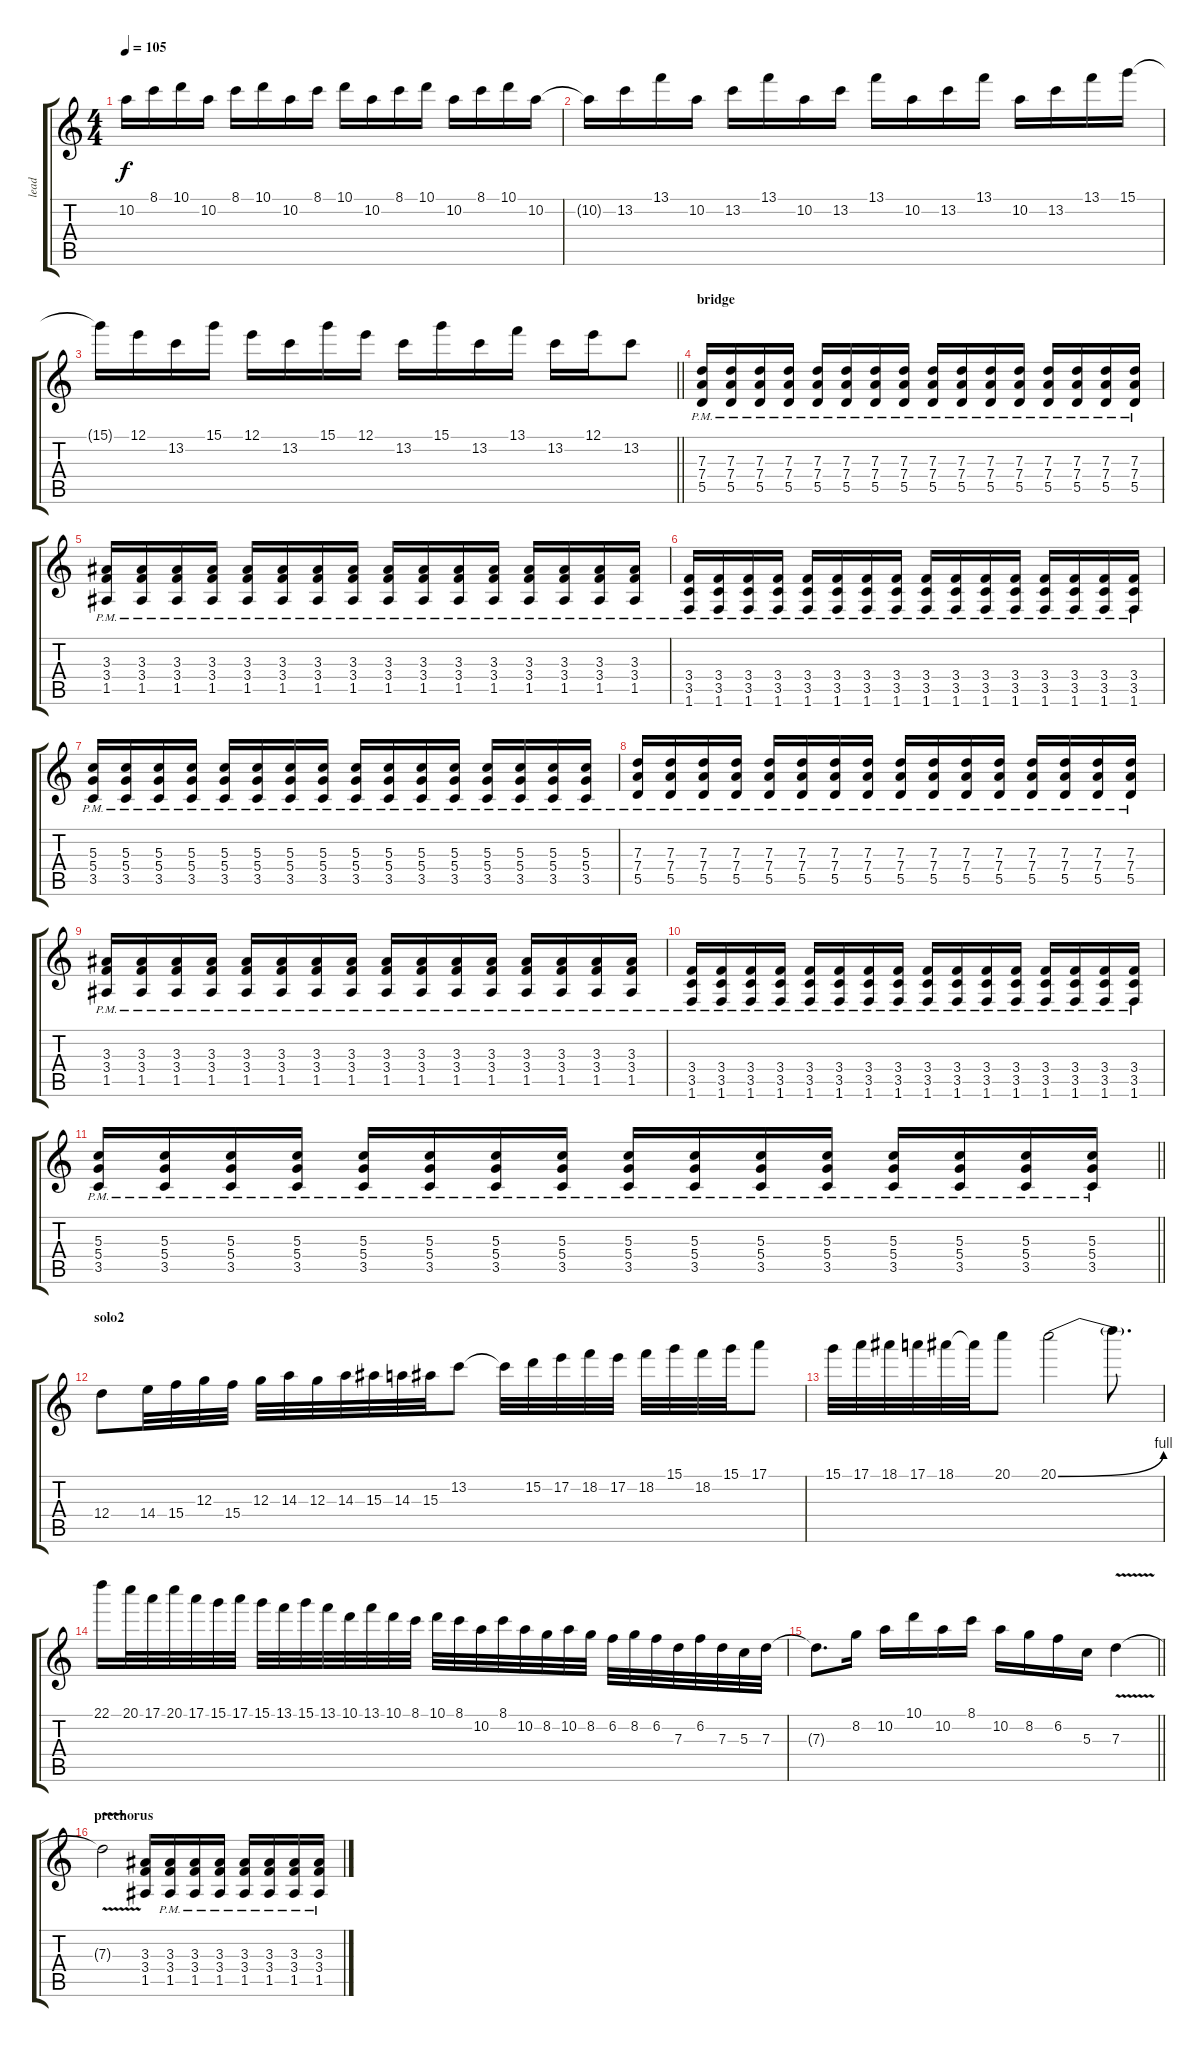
\track ("lead " "lead ") {instrument distortionguitar}
\staff {score tabs}
\tuning (E4 B3 G3 D3 A2 E2) {hide}
\ts (4 4)
\tempo 105
\clef g2
\ks c
10.2{t}.16{dy f} 8.1.16 10.1.16 10.2.16 8.1.16 10.1.16 10.2.16 8.1.16 10.1.16 10.2.16 8.1.16 10.1.16 10.2.16 8.1.16 10.1.16 10.2.16 |
10.2{t}.16 13.2.16 13.1.16 10.2.16 13.2.16 13.1.16 10.2.16 13.2.16 13.1.16 10.2.16 13.2.16 13.1.16 10.2.16 13.2.16 13.1.16 15.1.16 |
\barLineRight lightlight
15.1{t}.16 12.1.16 13.2.16 15.1.16 12.1.16 13.2.16 15.1.16 12.1.16 13.2.16 15.1.16 13.2.16 13.1.16 13.2.16 12.1.16 13.2.8 |
\section ("" "bridge")
(7.3{pm} 7.4{pm} 5.5{pm}).16 (7.3{pm} 7.4{pm} 5.5{pm}).16 (7.3{pm} 7.4{pm} 5.5{pm}).16 (7.3{pm} 7.4{pm} 5.5{pm}).16 (7.3{pm} 7.4{pm} 5.5{pm}).16 (7.3{pm} 7.4{pm} 5.5{pm}).16 (7.3{pm} 7.4{pm} 5.5{pm}).16 (7.3{pm} 7.4{pm} 5.5{pm}).16 (7.3{pm} 7.4{pm} 5.5{pm}).16 (7.3{pm} 7.4{pm} 5.5{pm}).16 (7.3{pm} 7.4{pm} 5.5{pm}).16 (7.3{pm} 7.4{pm} 5.5{pm}).16 (7.3{pm} 7.4{pm} 5.5{pm}).16 (7.3{pm} 7.4{pm} 5.5{pm}).16 (7.3{pm} 7.4{pm} 5.5{pm}).16 (7.3{pm} 7.4{pm} 5.5{pm}).16 |
(3.3{pm} 3.4{pm} 1.5{pm}).16 (3.3{pm} 3.4{pm} 1.5{pm}).16 (3.3{pm} 3.4{pm} 1.5{pm}).16 (3.3{pm} 3.4{pm} 1.5{pm}).16 (3.3{pm} 3.4{pm} 1.5{pm}).16 (3.3{pm} 3.4{pm} 1.5{pm}).16 (3.3{pm} 3.4{pm} 1.5{pm}).16 (3.3{pm} 3.4{pm} 1.5{pm}).16 (3.3{pm} 3.4{pm} 1.5{pm}).16 (3.3{pm} 3.4{pm} 1.5{pm}).16 (3.3{pm} 3.4{pm} 1.5{pm}).16 (3.3{pm} 3.4{pm} 1.5{pm}).16 (3.3{pm} 3.4{pm} 1.5{pm}).16 (3.3{pm} 3.4{pm} 1.5{pm}).16 (3.3{pm} 3.4{pm} 1.5{pm}).16 (3.3{pm} 3.4{pm} 1.5{pm}).16 |
(3.4{pm} 3.5{pm} 1.6{pm}).16 (3.4{pm} 3.5{pm} 1.6{pm}).16 (3.4{pm} 3.5{pm} 1.6{pm}).16 (3.4{pm} 3.5{pm} 1.6{pm}).16 (3.4{pm} 3.5{pm} 1.6{pm}).16 (3.4{pm} 3.5{pm} 1.6{pm}).16 (3.4{pm} 3.5{pm} 1.6{pm}).16 (3.4{pm} 3.5{pm} 1.6{pm}).16 (3.4{pm} 3.5{pm} 1.6{pm}).16 (3.4{pm} 3.5{pm} 1.6{pm}).16 (3.4{pm} 3.5{pm} 1.6{pm}).16 (3.4{pm} 3.5{pm} 1.6{pm}).16 (3.4{pm} 3.5{pm} 1.6{pm}).16 (3.4{pm} 3.5{pm} 1.6{pm}).16 (3.4{pm} 3.5{pm} 1.6{pm}).16 (3.4{pm} 3.5{pm} 1.6{pm}).16 |
(5.3{pm} 5.4{pm} 3.5{pm}).16 (5.3{pm} 5.4{pm} 3.5{pm}).16 (5.3{pm} 5.4{pm} 3.5{pm}).16 (5.3{pm} 5.4{pm} 3.5{pm}).16 (5.3{pm} 5.4{pm} 3.5{pm}).16 (5.3{pm} 5.4{pm} 3.5{pm}).16 (5.3{pm} 5.4{pm} 3.5{pm}).16 (5.3{pm} 5.4{pm} 3.5{pm}).16 (5.3{pm} 5.4{pm} 3.5{pm}).16 (5.3{pm} 5.4{pm} 3.5{pm}).16 (5.3{pm} 5.4{pm} 3.5{pm}).16 (5.3{pm} 5.4{pm} 3.5{pm}).16 (5.3{pm} 5.4{pm} 3.5{pm}).16 (5.3{pm} 5.4{pm} 3.5{pm}).16 (5.3{pm} 5.4{pm} 3.5{pm}).16 (5.3{pm} 5.4{pm} 3.5{pm}).16 |
(7.3{pm} 7.4{pm} 5.5{pm}).16 (7.3{pm} 7.4{pm} 5.5{pm}).16 (7.3{pm} 7.4{pm} 5.5{pm}).16 (7.3{pm} 7.4{pm} 5.5{pm}).16 (7.3{pm} 7.4{pm} 5.5{pm}).16 (7.3{pm} 7.4{pm} 5.5{pm}).16 (7.3{pm} 7.4{pm} 5.5{pm}).16 (7.3{pm} 7.4{pm} 5.5{pm}).16 (7.3{pm} 7.4{pm} 5.5{pm}).16 (7.3{pm} 7.4{pm} 5.5{pm}).16 (7.3{pm} 7.4{pm} 5.5{pm}).16 (7.3{pm} 7.4{pm} 5.5{pm}).16 (7.3{pm} 7.4{pm} 5.5{pm}).16 (7.3{pm} 7.4{pm} 5.5{pm}).16 (7.3{pm} 7.4{pm} 5.5{pm}).16 (7.3{pm} 7.4{pm} 5.5{pm}).16 |
(3.3{pm} 3.4{pm} 1.5{pm}).16 (3.3{pm} 3.4{pm} 1.5{pm}).16 (3.3{pm} 3.4{pm} 1.5{pm}).16 (3.3{pm} 3.4{pm} 1.5{pm}).16 (3.3{pm} 3.4{pm} 1.5{pm}).16 (3.3{pm} 3.4{pm} 1.5{pm}).16 (3.3{pm} 3.4{pm} 1.5{pm}).16 (3.3{pm} 3.4{pm} 1.5{pm}).16 (3.3{pm} 3.4{pm} 1.5{pm}).16 (3.3{pm} 3.4{pm} 1.5{pm}).16 (3.3{pm} 3.4{pm} 1.5{pm}).16 (3.3{pm} 3.4{pm} 1.5{pm}).16 (3.3{pm} 3.4{pm} 1.5{pm}).16 (3.3{pm} 3.4{pm} 1.5{pm}).16 (3.3{pm} 3.4{pm} 1.5{pm}).16 (3.3{pm} 3.4{pm} 1.5{pm}).16 |
(3.4{pm} 3.5{pm} 1.6{pm}).16 (3.4{pm} 3.5{pm} 1.6{pm}).16 (3.4{pm} 3.5{pm} 1.6{pm}).16 (3.4{pm} 3.5{pm} 1.6{pm}).16 (3.4{pm} 3.5{pm} 1.6{pm}).16 (3.4{pm} 3.5{pm} 1.6{pm}).16 (3.4{pm} 3.5{pm} 1.6{pm}).16 (3.4{pm} 3.5{pm} 1.6{pm}).16 (3.4{pm} 3.5{pm} 1.6{pm}).16 (3.4{pm} 3.5{pm} 1.6{pm}).16 (3.4{pm} 3.5{pm} 1.6{pm}).16 (3.4{pm} 3.5{pm} 1.6{pm}).16 (3.4{pm} 3.5{pm} 1.6{pm}).16 (3.4{pm} 3.5{pm} 1.6{pm}).16 (3.4{pm} 3.5{pm} 1.6{pm}).16 (3.4{pm} 3.5{pm} 1.6{pm}).16 |
\barLineRight lightlight
(5.3{pm} 5.4{pm} 3.5{pm}).16 (5.3{pm} 5.4{pm} 3.5{pm}).16 (5.3{pm} 5.4{pm} 3.5{pm}).16 (5.3{pm} 5.4{pm} 3.5{pm}).16 (5.3{pm} 5.4{pm} 3.5{pm}).16 (5.3{pm} 5.4{pm} 3.5{pm}).16 (5.3{pm} 5.4{pm} 3.5{pm}).16 (5.3{pm} 5.4{pm} 3.5{pm}).16 (5.3{pm} 5.4{pm} 3.5{pm}).16 (5.3{pm} 5.4{pm} 3.5{pm}).16 (5.3{pm} 5.4{pm} 3.5{pm}).16 (5.3{pm} 5.4{pm} 3.5{pm}).16 (5.3{pm} 5.4{pm} 3.5{pm}).16 (5.3{pm} 5.4{pm} 3.5{pm}).16 (5.3{pm} 5.4{pm} 3.5{pm}).16 (5.3{pm} 5.4{pm} 3.5{pm}).16 |
\section ("" "solo2")
12.4.8 14.4.32 15.4.32 12.3.32 15.4.32 12.3.32 14.3.32 12.3.32 14.3.32 15.3.32 14.3.32 15.3.32 13.2.8 13.2{t}.32 15.2.32 17.2.32 18.2.32 17.2.32 18.2.32 15.1.32 18.2.32 15.1.32 17.1.8 |
15.1.32 17.1.32 18.1.32 17.1.32 18.1.32 18.1{t}.32 20.1.8 20.1{be (bend 0 0 60 4)}.2 20.1{t}.8{d} |
22.1.16 20.1.32 17.1.32 20.1.32 17.1.32 15.1.32 17.1.32 15.1.32 13.1.32 15.1.32 13.1.32 10.1.32 13.1.32 10.1.32 8.1.32 10.1.32 8.1.32 10.2.32 8.1.32 10.2.32 8.2.32 10.2.32 8.2.32 6.2.32 8.2.32 6.2.32 7.3.32 6.2.32 7.3.32 5.3.32 7.3.32 |
\barLineRight lightlight
7.3{t}.8{d} 8.2.16 10.2.16 10.1.16 10.2.16 8.1.16 10.2.16 8.2.16 6.2.16 5.3.16 7.3{v}.4 |
\section ("" "prechorus")
7.3{t}.2 (3.3 3.4 1.5).16{volume 13} (3.3{pm} 3.4{pm} 1.5{pm}).16 (3.3{pm} 3.4{pm} 1.5{pm}).16 (3.3{pm} 3.4{pm} 1.5{pm}).16 (3.3{pm} 3.4{pm} 1.5{pm}).16 (3.3{pm} 3.4{pm} 1.5{pm}).16 (3.3{pm} 3.4{pm} 1.5{pm}).16 (3.3{pm} 3.4{pm} 1.5{pm}).16
